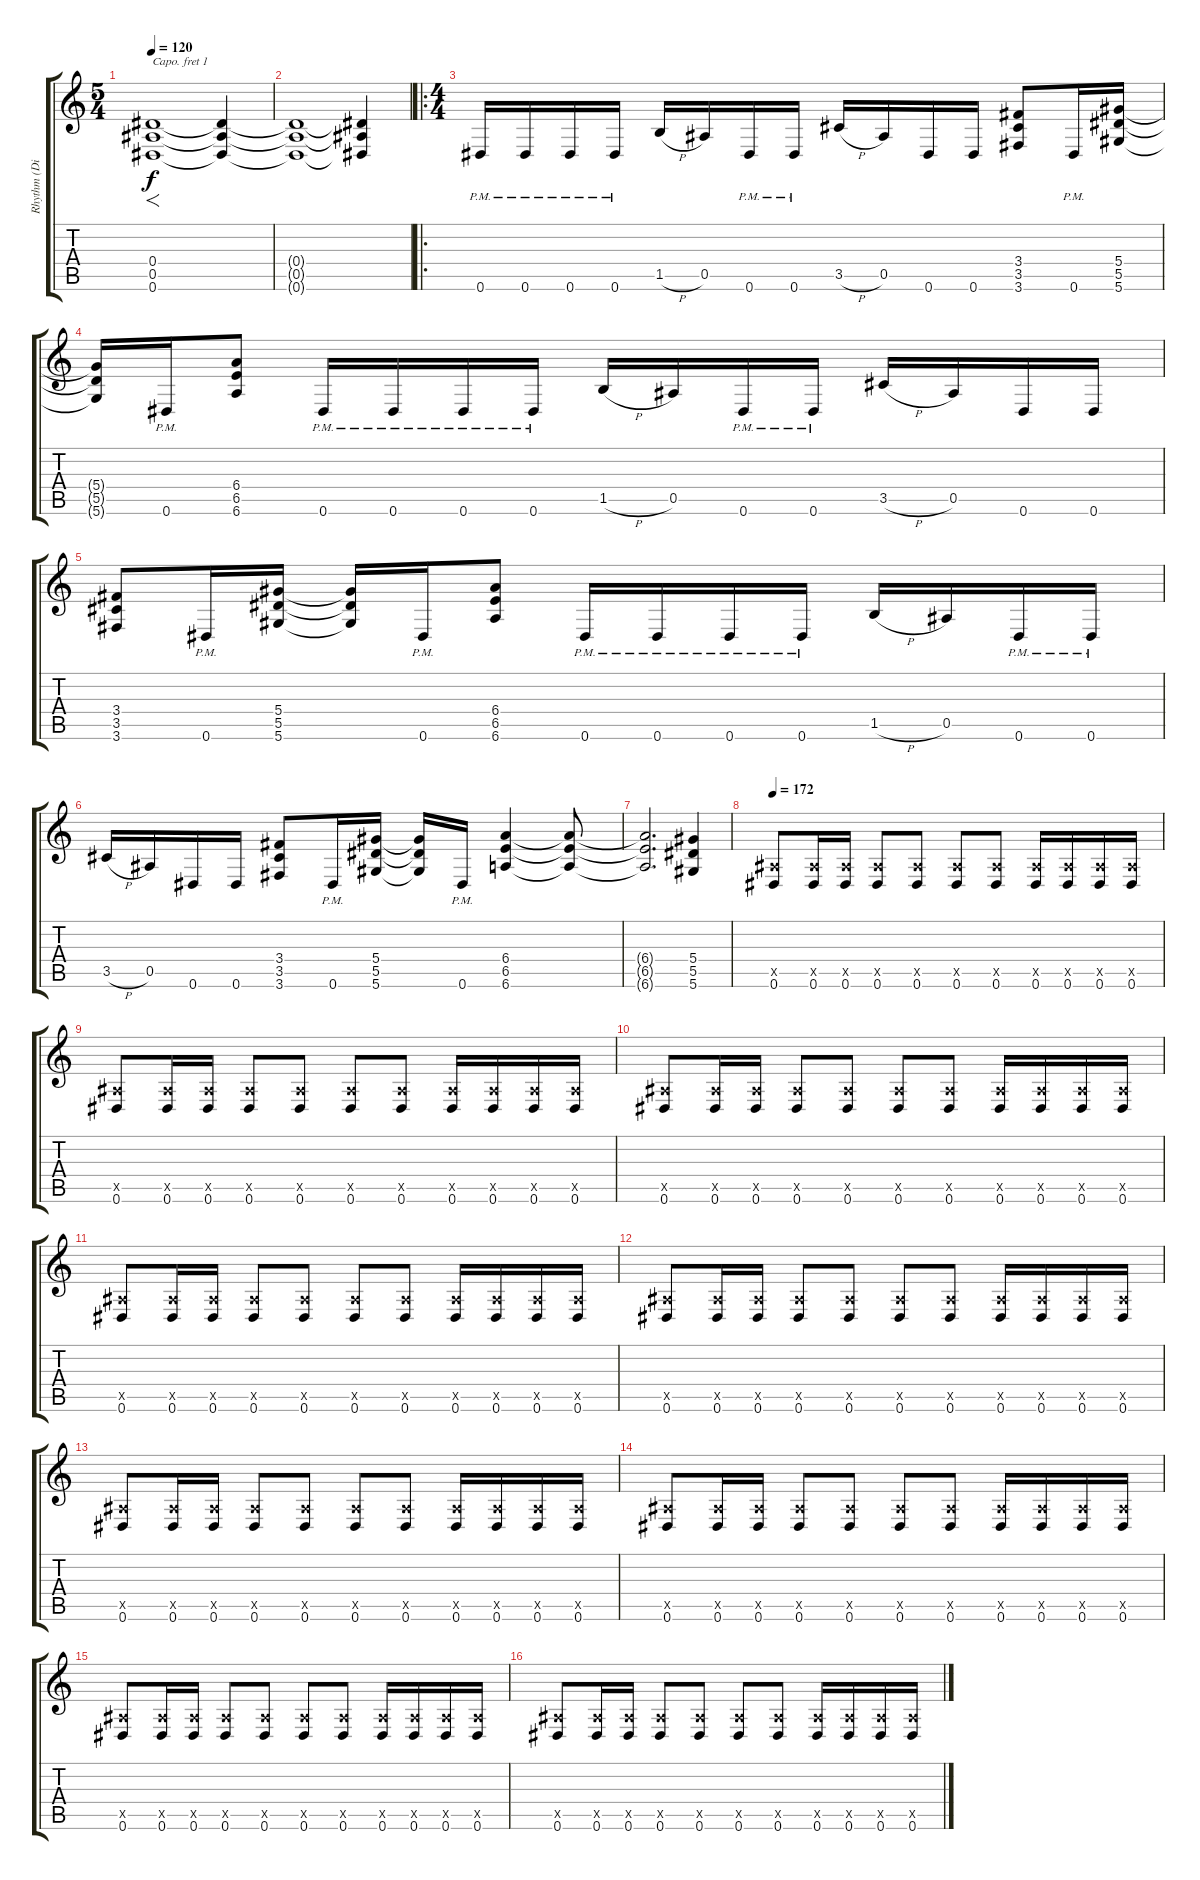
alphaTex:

\track ("Rhythm (Distorted)" "Rhythm (Di") {instrument distortionguitar}
\staff {score tabs}
\capo 1
\tuning (E4 B3 G3 D3 A2 D2) {hide}
\ts (5 4)
\tempo 120
\clef g2
\ks c
(0.4 0.5 0.6).1{f dy f} (0.4{t} 0.5{t} 0.6{t}).4 |
(0.4{t} 0.5{t} 0.6{t}).1 (0.4{t} 0.5{t} 0.6{t}).4 |
\ro
\ts (4 4)
0.6{pm}.16 0.6{pm}.16 0.6{pm}.16 0.6{pm}.16 1.5{h}.16 0.5.16 0.6{pm}.16 0.6{pm}.16 3.5{h}.16 0.5.16 0.6.16 0.6.16 (3.4 3.5 3.6).8 0.6{pm}.16 (5.4 5.5 5.6).16 |
(5.4{t} 5.5{t} 5.6{t}).16 0.6{pm}.16 (6.4 6.5 6.6).8 0.6{pm}.16 0.6{pm}.16 0.6{pm}.16 0.6{pm}.16 1.5{h}.16 0.5.16 0.6{pm}.16 0.6{pm}.16 3.5{h}.16 0.5.16 0.6.16 0.6.16 |
(3.4 3.5 3.6).8 0.6{pm}.16 (5.4 5.5 5.6).16 (5.4{t} 5.5{t} 5.6{t}).16 0.6{pm}.16 (6.4 6.5 6.6).8 0.6{pm}.16 0.6{pm}.16 0.6{pm}.16 0.6{pm}.16 1.5{h}.16 0.5.16 0.6{pm}.16 0.6{pm}.16 |
3.5{h}.16 0.5.16 0.6.16 0.6.16 (3.4 3.5 3.6).8 0.6{pm}.16 (5.4 5.5 5.6).16 (5.4{t} 5.5{t} 5.6{t}).16 0.6{pm}.16 (6.4 6.5 6.6).4 (6.4{t} 6.5{t} 6.6{t}).8 |
(6.4{t} 6.5{t} 6.6{t}).2{d} (5.4 5.5 5.6).4 |
\tempo 172
(0.5{x} 0.6).8 (0.5{x} 0.6).16 (0.5{x} 0.6).16 (0.5{x} 0.6).8 (0.5{x} 0.6).8 (0.5{x} 0.6).8 (0.5{x} 0.6).8 (0.5{x} 0.6).16 (0.5{x} 0.6).16 (0.5{x} 0.6).16 (0.5{x} 0.6).16 |
(0.5{x} 0.6).8 (0.5{x} 0.6).16 (0.5{x} 0.6).16 (0.5{x} 0.6).8 (0.5{x} 0.6).8 (0.5{x} 0.6).8 (0.5{x} 0.6).8 (0.5{x} 0.6).16 (0.5{x} 0.6).16 (0.5{x} 0.6).16 (0.5{x} 0.6).16 |
(0.5{x} 0.6).8 (0.5{x} 0.6).16 (0.5{x} 0.6).16 (0.5{x} 0.6).8 (0.5{x} 0.6).8 (0.5{x} 0.6).8 (0.5{x} 0.6).8 (0.5{x} 0.6).16 (0.5{x} 0.6).16 (0.5{x} 0.6).16 (0.5{x} 0.6).16 |
(0.5{x} 0.6).8 (0.5{x} 0.6).16 (0.5{x} 0.6).16 (0.5{x} 0.6).8 (0.5{x} 0.6).8 (0.5{x} 0.6).8 (0.5{x} 0.6).8 (0.5{x} 0.6).16 (0.5{x} 0.6).16 (0.5{x} 0.6).16 (0.5{x} 0.6).16 |
(0.5{x} 0.6).8 (0.5{x} 0.6).16 (0.5{x} 0.6).16 (0.5{x} 0.6).8 (0.5{x} 0.6).8 (0.5{x} 0.6).8 (0.5{x} 0.6).8 (0.5{x} 0.6).16 (0.5{x} 0.6).16 (0.5{x} 0.6).16 (0.5{x} 0.6).16 |
(0.5{x} 0.6).8 (0.5{x} 0.6).16 (0.5{x} 0.6).16 (0.5{x} 0.6).8 (0.5{x} 0.6).8 (0.5{x} 0.6).8 (0.5{x} 0.6).8 (0.5{x} 0.6).16 (0.5{x} 0.6).16 (0.5{x} 0.6).16 (0.5{x} 0.6).16 |
(0.5{x} 0.6).8 (0.5{x} 0.6).16 (0.5{x} 0.6).16 (0.5{x} 0.6).8 (0.5{x} 0.6).8 (0.5{x} 0.6).8 (0.5{x} 0.6).8 (0.5{x} 0.6).16 (0.5{x} 0.6).16 (0.5{x} 0.6).16 (0.5{x} 0.6).16 |
(0.5{x} 0.6).8 (0.5{x} 0.6).16 (0.5{x} 0.6).16 (0.5{x} 0.6).8 (0.5{x} 0.6).8 (0.5{x} 0.6).8 (0.5{x} 0.6).8 (0.5{x} 0.6).16 (0.5{x} 0.6).16 (0.5{x} 0.6).16 (0.5{x} 0.6).16 |
(0.5{x} 0.6).8 (0.5{x} 0.6).16 (0.5{x} 0.6).16 (0.5{x} 0.6).8 (0.5{x} 0.6).8 (0.5{x} 0.6).8 (0.5{x} 0.6).8 (0.5{x} 0.6).16 (0.5{x} 0.6).16 (0.5{x} 0.6).16 (0.5{x} 0.6).16
